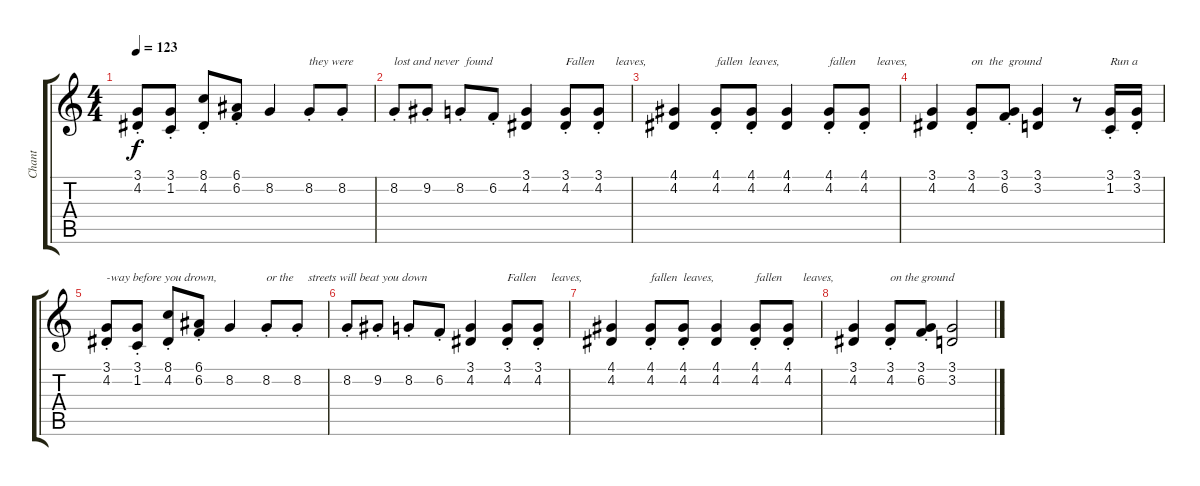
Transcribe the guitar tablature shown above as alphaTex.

\track ("Chant" "Chant") {instrument violin}
\staff {score tabs}
\tuning (E4 B3 G3 D3 A2 E2) {hide}
\ts (4 4)
\tempo 123
\clef g2
\ks c
(3.1{st} 4.2{st}).8{dy f} (3.1{st} 1.2{st}).8 (8.1{st} 4.2{st}).8 (6.1{st} 6.2{st}).8 8.2.4 8.2{st}.8{txt "they were"} 8.2{st}.8 |
8.2{st}.8{txt "lost and never  found"} 9.2{st}.8 8.2{st}.8 6.2{st}.8 (3.1 4.2).4 (3.1{st} 4.2{st}).8{txt "Fallen       leaves,"} (3.1{st} 4.2{st}).8 |
(4.1 4.2).4 (4.1{st} 4.2{st}).8{txt "fallen  leaves,"} (4.1{st} 4.2{st}).8 (4.1 4.2).4 (4.1{st} 4.2{st}).8{txt "fallen       leaves,"} (4.1{st} 4.2{st}).8 |
(3.1 4.2).4 (3.1{st} 4.2{st}).8{txt "on  the  ground"} (3.1{st} 6.2{st}).8 (3.1 3.2).4 r.8 (3.1{st} 1.2{st}).16{txt "Run a"} (3.1{st} 3.2{st}).16 |
(3.1{st} 4.2{st}).8{txt "-way before you drown,"} (3.1{st} 1.2{st}).8 (8.1{st} 4.2{st}).8 (6.1{st} 6.2{st}).8 8.2.4 8.2{st}.8{txt "or the     streets will beat you down"} 8.2{st}.8 |
8.2{st}.8 9.2{st}.8 8.2{st}.8 6.2{st}.8 (3.1 4.2).4 (3.1{st} 4.2{st}).8{txt "Fallen     leaves,"} (3.1{st} 4.2{st}).8 |
(4.1 4.2).4 (4.1{st} 4.2{st}).8{txt "fallen  leaves,"} (4.1{st} 4.2{st}).8 (4.1 4.2).4 (4.1{st} 4.2{st}).8{txt "fallen       leaves,"} (4.1{st} 4.2{st}).8 |
(3.1 4.2).4 (3.1{st} 4.2{st}).8{txt "on the ground"} (3.1{st} 6.2{st}).8 (3.1 3.2).2
